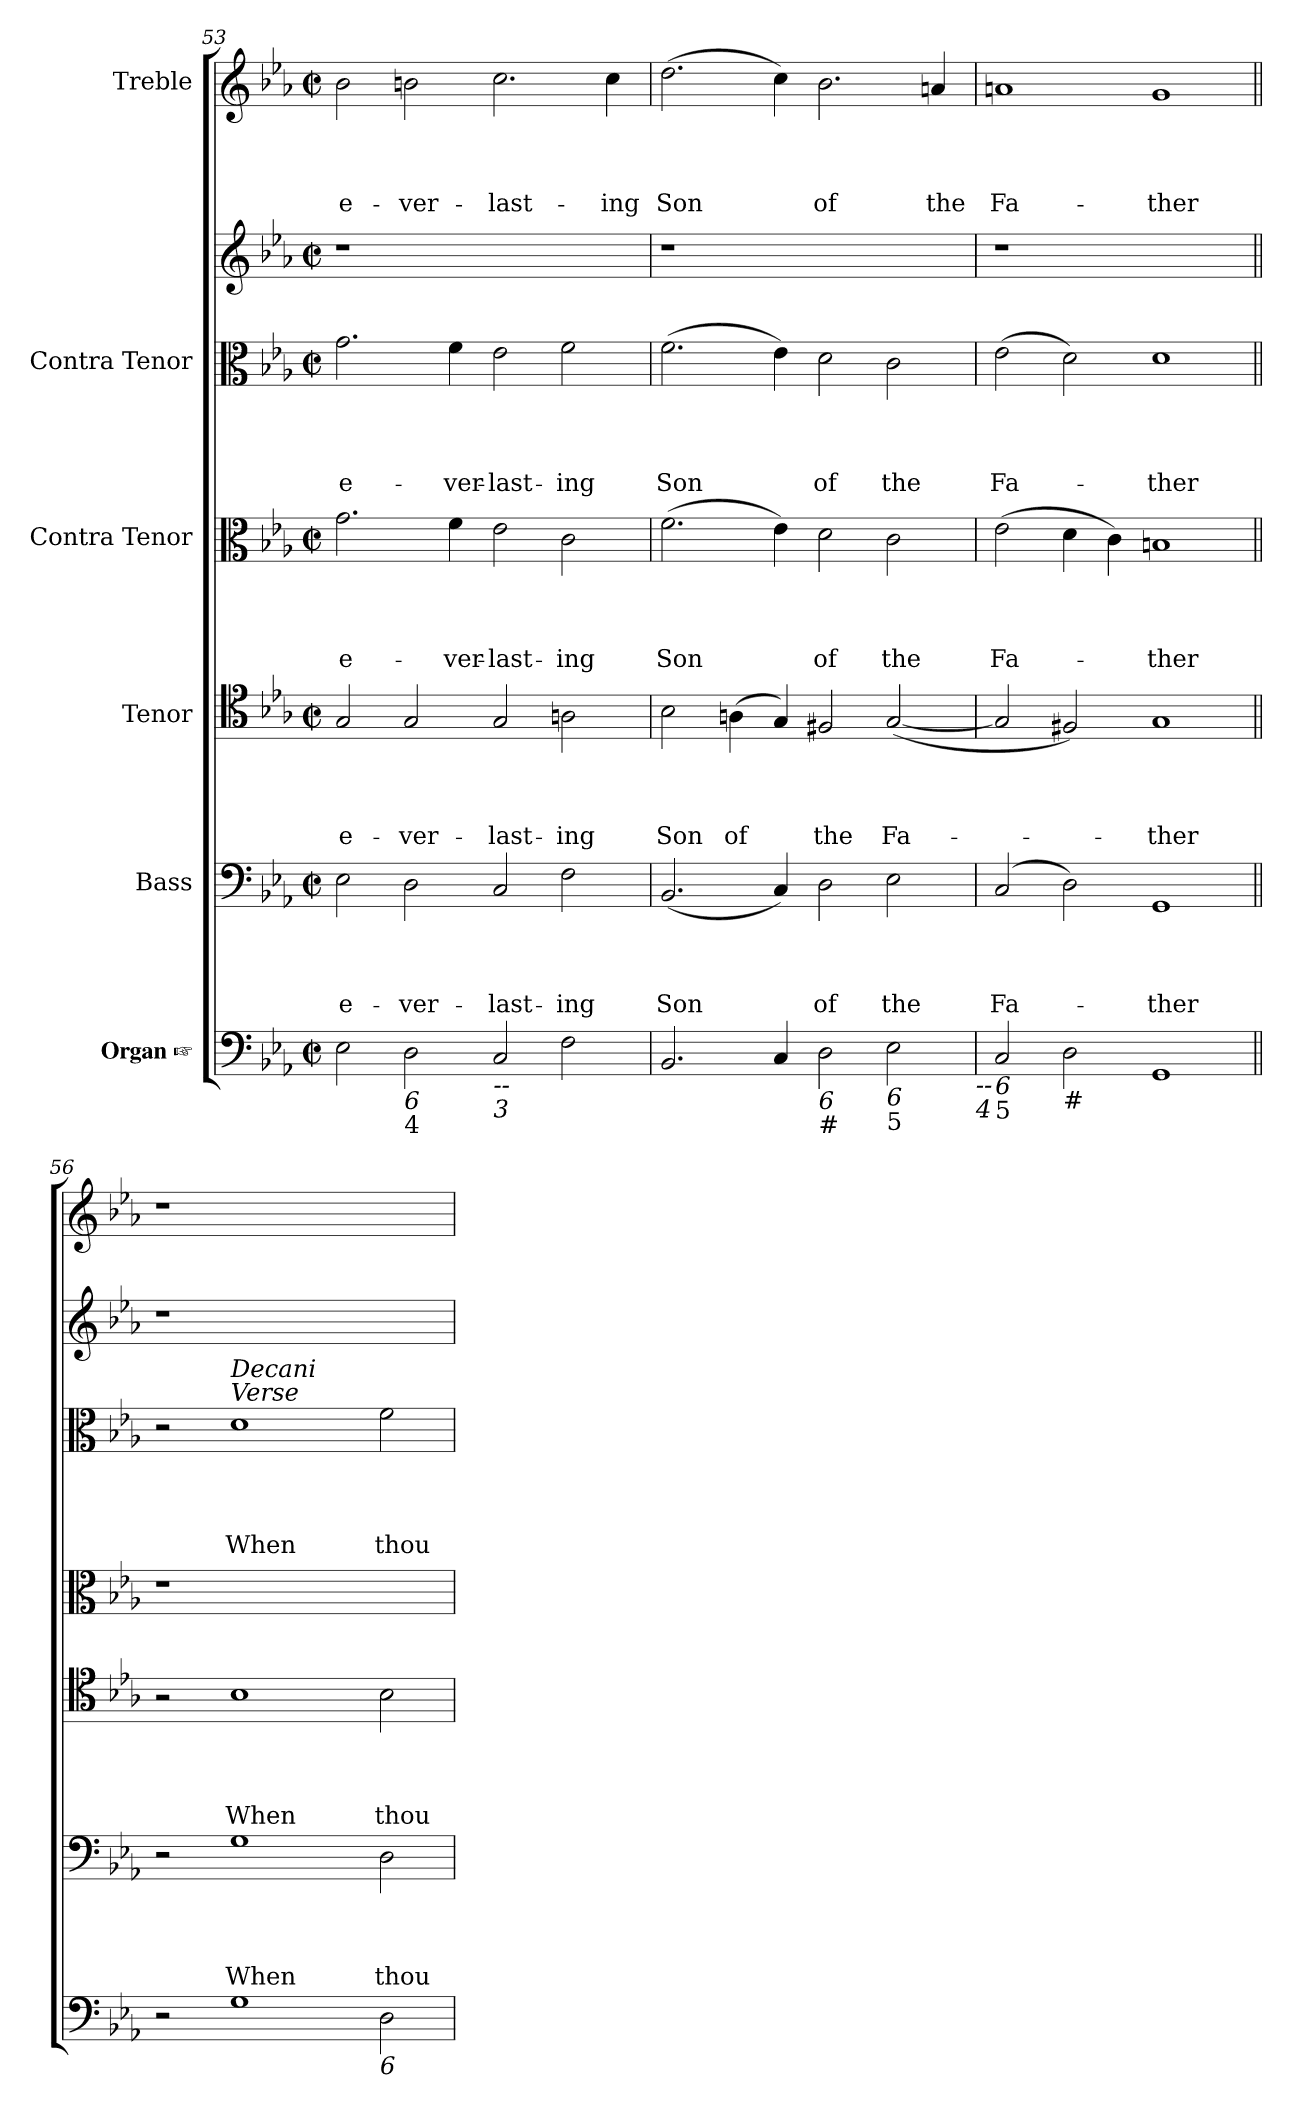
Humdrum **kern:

**kern	**kern	**text	**text	**text	**text	**kern	**text	**text	**text	**text	**kern	**text	**text	**text	**text	**kern	**text	**text	**text	**text	**kern	**kern	**text	**text	**text	**text
*part7	*part6	*part6	*part6	*part6	*part6	*part5	*part5	*part5	*part5	*part5	*part4	*part4	*part4	*part4	*part4	*part3	*part3	*part3	*part3	*part3	*part2	*part1	*part1	*part1	*part1	*part1
*staff7	*staff6	*staff6	*staff6	*staff6	*staff6	*staff5	*staff5	*staff5	*staff5	*staff5	*staff4	*staff4	*staff4	*staff4	*staff4	*staff3	*staff3	*staff3	*staff3	*staff3	*staff2	*staff1	*staff1	*staff1	*staff1	*staff1
*I"Organ     ☞	*I"Bass	*	*	*	*	*I"Tenor	*	*	*	*	*I"Contra Tenor	*	*	*	*	*I"Contra Tenor	*	*	*	*	*	*I"Treble	*	*	*	*
*clefF4	*clefF4	*	*	*	*	*clefC4	*	*	*	*	*clefC3	*	*	*	*	*clefC3	*	*	*	*	*clefG2	*clefG2	*	*	*	*
*k[b-e-a-]	*k[b-e-a-]	*	*	*	*	*k[b-e-a-]	*	*	*	*	*k[b-e-a-]	*	*	*	*	*k[b-e-a-]	*	*	*	*	*k[b-e-a-]	*k[b-e-a-]	*	*	*	*
*E-:	*E-:	*	*	*	*	*E-:	*	*	*	*	*E-:	*	*	*	*	*E-:	*	*	*	*	*E-:	*E-:	*	*	*	*
*M2/2	*M2/2	*	*	*	*	*M2/2	*	*	*	*	*M2/2	*	*	*	*	*M2/2	*	*	*	*	*M2/2	*M2/2	*	*	*	*
*met(c|)	*met(c|)	*	*	*	*	*met(c|)	*	*	*	*	*met(c|)	*	*	*	*	*met(c|)	*	*	*	*	*met(c|)	*met(c|)	*	*	*	*
=53	=53	=53	=53	=53	=53	=53	=53	=53	=53	=53	=53	=53	=53	=53	=53	=53	=53	=53	=53	=53	=53	=53	=53	=53	=53	=53
!	!	!	!	!	!LO:LY:b	!	!	!	!	!LO:LY:b	!	!	!	!	!LO:LY:b	!	!	!	!	!LO:LY:b	!	!	!	!	!	!LO:LY:b
2E-\	2E-\	.	.	.	e-	2G/	.	.	.	e-	2.g\	.	.	.	e-	2.g\	.	.	.	e-	1r	2b-\	.	.	.	e-
!LO:TX:b:i:t=6	!	!	!	!	!	!	!	!	!	!	!	!	!	!	!	!	!	!	!	!	!	!	!	!	!	!
!LO:TX:b:t=4	!	!	!	!	!	!	!	!	!	!	!	!	!	!	!	!	!	!	!	!	!	!	!	!	!	!
!	!	!	!	!	!LO:LY:b	!	!	!	!	!LO:LY:b	!	!	!	!	!	!	!	!	!	!	!	!	!	!	!	!LO:LY:b
2D\	2D\	.	.	.	-ver-	2G/	.	.	.	-ver-	.	.	.	.	.	.	.	.	.	.	.	2bn\	.	.	.	-ver-
!	!	!	!	!	!	!	!	!	!	!	!	!	!	!	!LO:LY:b	!	!	!	!	!LO:LY:b	!	!	!	!	!	!
.	.	.	.	.	.	.	.	.	.	.	4f\	.	.	.	-ver-	4f\	.	.	.	-ver-	.	.	.	.	.	.
!LO:TX:b:i:t=--	!	!	!	!	!	!	!	!	!	!	!	!	!	!	!	!	!	!	!	!	!	!	!	!	!	!
!LO:TX:b:i:t=3	!	!	!	!	!	!	!	!	!	!	!	!	!	!	!	!	!	!	!	!	!	!	!	!	!	!
!	!	!	!	!	!LO:LY:b	!	!	!	!	!LO:LY:b	!	!	!	!	!LO:LY:b	!	!	!	!	!LO:LY:b	!	!	!	!	!	!LO:LY:b
2C/	2C/	.	.	.	-last-	2G/	.	.	.	-last-	2e-\	.	.	.	-last-	2e-\	.	.	.	-last-	1ryy	2.cc\	.	.	.	-last-
!	!	!	!	!	!LO:LY:b	!	!	!	!	!LO:LY:b	!	!	!	!	!LO:LY:b	!	!	!	!	!LO:LY:b	!	!	!	!	!	!
2F\	2F\	.	.	.	-ing	2An\	.	.	.	-ing	2c\	.	.	.	-ing	2f\	.	.	.	-ing	.	.	.	.	.	.
!	!	!	!	!	!	!	!	!	!	!	!	!	!	!	!	!	!	!	!	!	!	!	!	!	!	!LO:LY:b
.	.	.	.	.	.	.	.	.	.	.	.	.	.	.	.	.	.	.	.	.	.	4cc\	.	.	.	-ing
=54	=54	=54	=54	=54	=54	=54	=54	=54	=54	=54	=54	=54	=54	=54	=54	=54	=54	=54	=54	=54	=54	=54	=54	=54	=54	=54
!	!	!	!	!	!LO:LY:b	!	!	!	!	!LO:LY:b	!	!	!	!	!LO:LY:b	!	!	!	!	!LO:LY:b	!	!	!	!	!	!LO:LY:b
2.BB-/	(<2.BB-/	.	.	.	Son	2B-\	.	.	.	Son	(>2.f\	.	.	.	Son	(>2.f\	.	.	.	Son	1r	(>2.dd\	.	.	.	Son
!	!	!	!	!	!	!	!	!	!	!LO:LY:b	!	!	!	!	!	!	!	!	!	!	!	!	!	!	!	!
.	.	.	.	.	.	(>4An\	.	.	.	of	.	.	.	.	.	.	.	.	.	.	.	.	.	.	.	.
4C/	4C/)	.	.	.	.	4G/)	.	.	.	.	4e-\)	.	.	.	.	4e-\)	.	.	.	.	.	4cc\)	.	.	.	.
!LO:TX:b:i:t=6	!	!	!	!	!	!	!	!	!	!	!	!	!	!	!	!	!	!	!	!	!	!	!	!	!	!
!LO:TX:b:i:t=#	!	!	!	!	!	!	!	!	!	!	!	!	!	!	!	!	!	!	!	!	!	!	!	!	!	!
!	!	!	!	!	!LO:LY:b	!	!	!	!	!LO:LY:b	!	!	!	!	!LO:LY:b	!	!	!	!	!LO:LY:b	!	!	!	!	!	!LO:LY:b
2D\	2D\	.	.	.	of	2F#X/	.	.	.	the	2d\	.	.	.	of	2d\	.	.	.	of	1ryy	2.b-\	.	.	.	of
!LO:TX:b:i:t=6	!	!	!	!	!	!	!	!	!	!	!	!	!	!	!	!	!	!	!	!	!	!	!	!	!	!
!LO:TX:b:t=5	!	!	!	!	!	!	!	!	!	!	!	!	!	!	!	!	!	!	!	!	!	!	!	!	!	!
!	!	!	!	!	!LO:LY:b	!	!	!	!	!LO:LY:b	!	!	!	!	!LO:LY:b	!	!	!	!	!LO:LY:b	!	!	!	!	!	!
2E-\	2E-\	.	.	.	the	(<[2G/	.	.	.	Fa-	2c\	.	.	.	the	2c\	.	.	.	the	.	.	.	.	.	.
!	!	!	!	!	!	!	!	!	!	!	!	!	!	!	!	!	!	!	!	!	!	!	!	!	!	!LO:LY:b
.	.	.	.	.	.	.	.	.	.	.	.	.	.	.	.	.	.	.	.	.	.	4an/	.	.	.	the
!LO:TX:b:i:t=--	!	!	!	!	!	!	!	!	!	!	!	!	!	!	!	!	!	!	!	!	!	!	!	!	!	!
!LO:TX:b:i:t=4	!	!	!	!	!	!	!	!	!	!	!	!	!	!	!	!	!	!	!	!	!	!	!	!	!	!
=55	=55	=55	=55	=55	=55	=55	=55	=55	=55	=55	=55	=55	=55	=55	=55	=55	=55	=55	=55	=55	=55	=55	=55	=55	=55	=55
!LO:TX:b:i:t=6	!	!	!	!	!	!	!	!	!	!	!	!	!	!	!	!	!	!	!	!	!	!	!	!	!	!
!LO:TX:b:t=5	!	!	!	!	!	!	!	!	!	!	!	!	!	!	!	!	!	!	!	!	!	!	!	!	!	!
!	!	!	!	!	!LO:LY:b	!	!	!	!	!	!	!	!	!	!LO:LY:b	!	!	!	!	!LO:LY:b	!	!	!	!	!	!LO:LY:b
2C/	(2C/	.	.	.	Fa-	2G/]	.	.	.	.	(>2e-\	.	.	.	Fa-	(>2e-\	.	.	.	Fa-	1r	1an	.	.	.	Fa-
!LO:TX:b:i:t=#	!	!	!	!	!	!	!	!	!	!	!	!	!	!	!	!	!	!	!	!	!	!	!	!	!	!
2D\	2D\)	.	.	.	.	2F#X/)	.	.	.	.	4d\	.	.	.	.	2d\)	.	.	.	.	.	.	.	.	.	.
.	.	.	.	.	.	.	.	.	.	.	4c\)	.	.	.	.	.	.	.	.	.	.	.	.	.	.	.
!	!	!	!	!	!LO:LY:b	!	!	!	!	!LO:LY:b	!	!	!	!	!LO:LY:b	!	!	!	!	!LO:LY:b	!	!	!	!	!	!LO:LY:b
1GG	1GG	.	.	.	-ther	1G	.	.	.	-ther	1Bn	.	.	.	-ther	1d	.	.	.	-ther	1ryy	1g	.	.	.	-ther
!!LO:LB:g=z
=56||	=56||	=56||	=56||	=56||	=56||	=56||	=56||	=56||	=56||	=56||	=56||	=56||	=56||	=56||	=56||	=56||	=56||	=56||	=56||	=56||	=56||	=56||	=56||	=56||	=56||	=56||
2r	2r	.	.	.	.	2r	.	.	.	.	1r	.	.	.	.	2r	.	.	.	.	1r	1r	.	.	.	.
!	!	!	!	!	!	!	!	!	!	!	!	!	!	!	!	!LO:TX:a:i:t=Verse	!	!	!	!	!	!	!	!	!	!
!	!	!	!	!	!	!	!	!	!	!	!	!	!	!	!	!LO:TX:a:i:t=Decani	!	!	!	!	!	!	!	!	!	!
!	!	!	!	!	!LO:LY:b	!	!	!	!	!LO:LY:b	!	!	!	!	!	!	!	!	!	!LO:LY:b	!	!	!	!	!	!
1G	1G	.	.	.	When	1B-	.	.	.	When	.	.	.	.	.	1d	.	.	.	When	.	.	.	.	.	.
.	.	.	.	.	.	.	.	.	.	.	1ryy	.	.	.	.	.	.	.	.	.	1ryy	1ryy	.	.	.	.
!LO:TX:b:i:t=6	!	!	!	!	!	!	!	!	!	!	!	!	!	!	!	!	!	!	!	!	!	!	!	!	!	!
!	!	!	!	!	!LO:LY:b	!	!	!	!	!LO:LY:b	!	!	!	!	!	!	!	!	!	!LO:LY:b	!	!	!	!	!	!
2D\	2D\	.	.	.	thou	2B-\	.	.	.	thou	.	.	.	.	.	2f\	.	.	.	thou	.	.	.	.	.	.
=	=	=	=	=	=	=	=	=	=	=	=	=	=	=	=	=	=	=	=	=	=	=	=	=	=	=
*-	*-	*-	*-	*-	*-	*-	*-	*-	*-	*-	*-	*-	*-	*-	*-	*-	*-	*-	*-	*-	*-	*-	*-	*-	*-	*-
